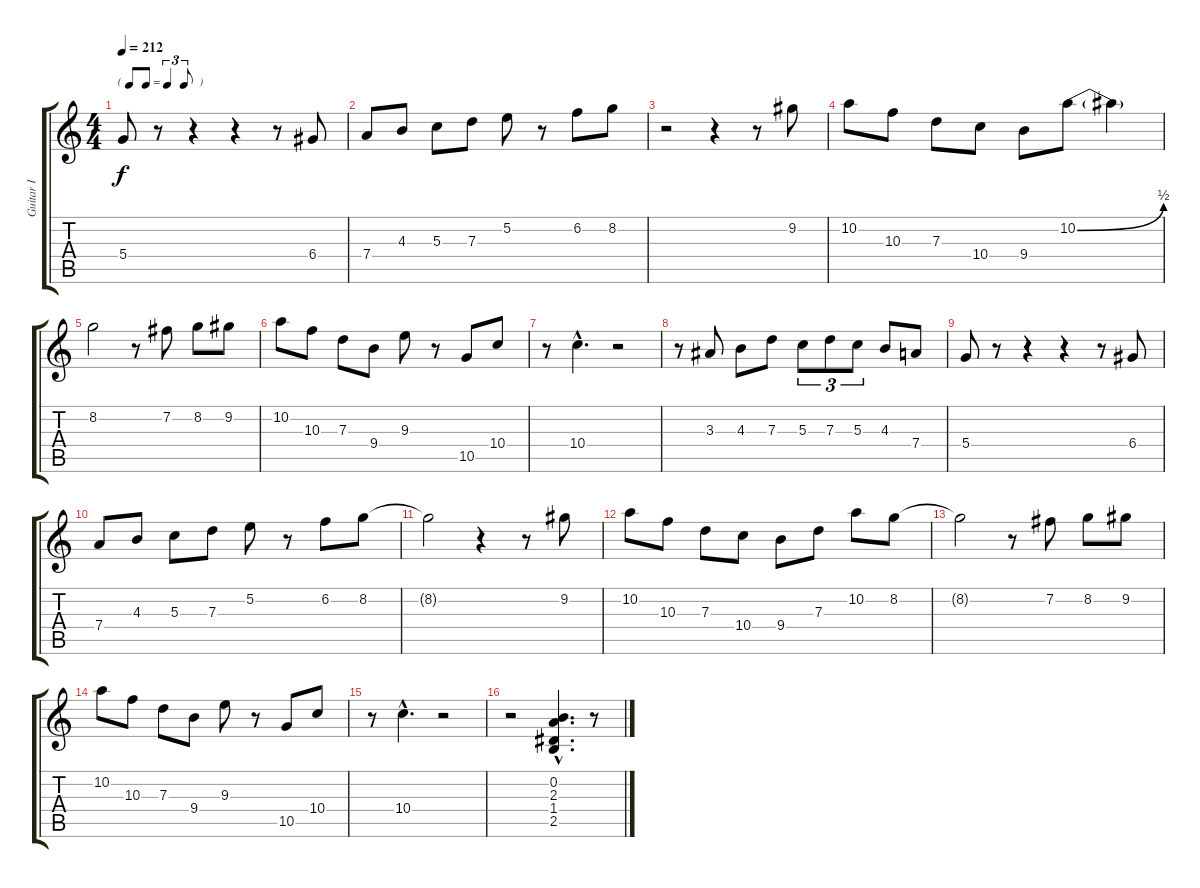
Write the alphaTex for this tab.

\track ("Guitar I" "Guitar I") {instrument acousticguitarsteel}
\staff {score tabs}
\tuning (E4 B3 G3 D3 A2 E2) {hide}
\ts (4 4)
\tf triplet8th
\tempo 212
\clef g2
\ks c
5.4.8{dy f instrument acousticguitarsteel} r.8 r.4 r.4 r.8 6.4.8 |
7.4.8 4.3.8 5.3.8 7.3.8 5.2.8 r.8 6.2.8 8.2.8 |
r.2 r.4 r.8 9.2.8 |
10.2.8 10.3.8 7.3.8 10.4.8 9.4.8 10.2{be (bend 0 0 60 2)}.8 10.2{t}.4 |
8.2.2 r.8 7.2.8 8.2.8 9.2.8 |
10.2.8 10.3.8 7.3.8 9.4.8 9.3.8 r.8 10.5.8 10.4.8 |
r.8 10.4{hac}.4{d} r.2 |
r.8 3.3.8 4.3.8 7.3.8 5.3.8{tu (3 2)} 7.3.8{tu (3 2)} 5.3.8{tu (3 2)} 4.3.8 7.4.8 |
5.4.8 r.8 r.4 r.4 r.8 6.4.8 |
7.4.8 4.3.8 5.3.8 7.3.8 5.2.8 r.8 6.2.8 8.2.8 |
8.2{t}.2 r.4 r.8 9.2.8 |
10.2.8 10.3.8 7.3.8 10.4.8 9.4.8 7.3.8 10.2.8 8.2.8 |
8.2{t}.2 r.8 7.2.8 8.2.8 9.2.8 |
10.2.8 10.3.8 7.3.8 9.4.8 9.3.8 r.8 10.5.8 10.4.8 |
r.8 10.4{hac}.4{d} r.2 |
r.2 (0.2{hac} 2.3{hac} 1.4{hac} 2.5{hac}).4{d} r.8
